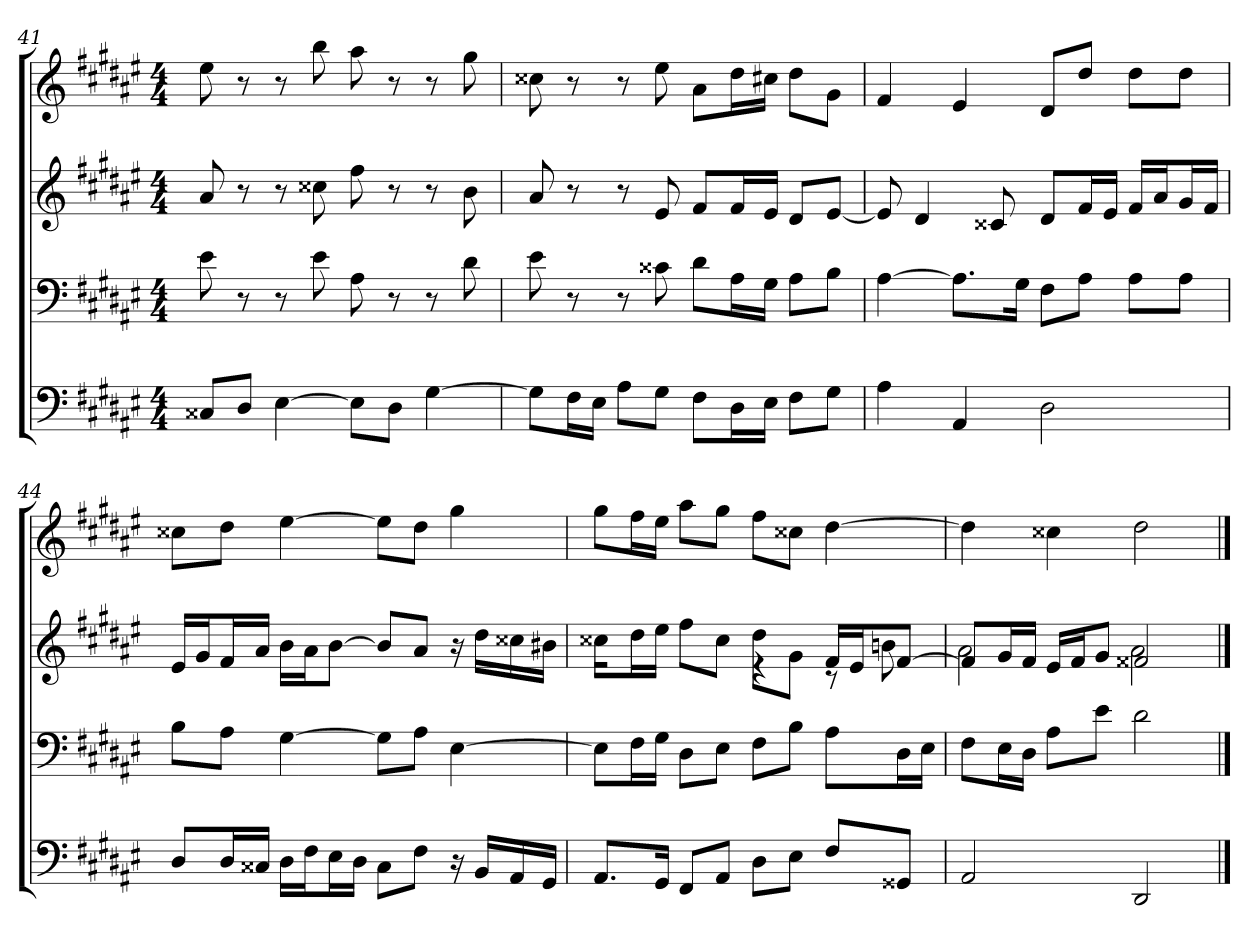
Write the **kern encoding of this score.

**kern	**kern	**kern	**kern
*part4	*part3	*part2	*part1
*staff4	*staff3	*staff2	*staff1
*clefF4	*clefF4	*clefG2	*clefG2
*k[f#c#g#d#a#e#]	*k[f#c#g#d#a#e#]	*k[f#c#g#d#a#e#]	*k[f#c#g#d#a#e#]
*d#:	*d#:	*d#:	*d#:
*M4/4	*M4/4	*M4/4	*M4/4
=41	=41	=41	=41
8C##X/L	8e#	8a#	8ee#
8D#/J	8r	8r	8r
[4E#	8r	8r	8r
.	8e#	8cc##X	8bb
8E#\L]	8A#	8ff#	8aa#
8D#\J	8r	8r	8r
[4G#	8r	8r	8r
.	8d#	8b	8gg#
=42	=42	=42	=42
8G#\L]	8e#	8a#	8cc##X
16F#\L	8r	8r	8r
16E#\JJ	.	.	.
8A#\L	8r	8r	8r
8G#\J	8c##X	8e#	8ee#
8F#\L	8d#\L	8f#/L	8a#\L
16D#\L	16A#\L	16f#/L	16dd#\L
16E#\JJ	16G#\JJ	16e#/JJ	16cc#X\JJ
8F#\L	8A#\L	8d#/L	8dd#\L
8G#\J	8B\J	[8e#/J	8g#\J
=43	=43	=43	=43
4A#	[4A#	8e#]	4f#
.	.	4d#	.
4AA#	8.A#\L]	.	4e#
.	.	8c##X	.
.	16G#\Jk	.	.
2D#	8F#\L	8d#/L	8d#/L
.	8A#\J	16f#/L	8dd#/J
.	.	16e#/JJ	.
.	8A#\L	16f#/LL	8dd#\L
.	.	16a#/J	.
.	8A#\J	16g#/L	8dd#\J
.	.	16f#/JJ	.
=44	=44	=44	=44
8D#/L	8B\L	16e#/LL	8cc##X\L
.	.	16g#/J	.
16D#/L	8A#\J	16f#/L	8dd#\J
16C##X/JJ	.	16a#/JJ	.
16D#\LL	[4G#	16b\LL	[4ee#
16F#\J	.	16a#\J	.
16E#\L	.	[8b\J	.
16D#\JJ	.	.	.
8C##\L	8G#\L]	8b/L]	8ee#\L]
8F#\J	8A#\J	8a#/J	8dd#\J
16r	[4E#	16r	4gg#
16BB/LL	.	16dd#\LL	.
16AA#/	.	16cc##X\	.
16GG#/JJ	.	16b#X\JJ	.
=45	=45	=45	=45
*	*	*^	*
8.AA#/L	8E#\L]	8cc##X\L	2re	8gg#\L
.	16F#\L	16dd#\L	.	16ff#\L
16GG#/Jk	16G#\JJ	16ee#\JJ	.	16ee#\JJ
8FF#/L	8D#\L	8ff#\L	.	8aa#\L
8AA#/J	8E#\J	8cc##\J	.	8gg#\J
8D#\L	8F#\L	8dd#\L	4re	8ff#\L
8E#\J	8B\J	8g#\J	.	8cc##X\J
8F#/L	8A#\L	16f#/LL	8rc	[4dd#
.	.	16e#/J	.	.
8GG##X/J	16D#\L	[8f#/J	8bn	.
.	16E#\JJ	.	.	.
=46	=46	=46	=46	=46
2AA#	8F#\L	8f#/L]	2a#	4dd#]
.	16E#\L	16g#/L	.	.
.	16D#\JJ	16f#/JJ	.	.
.	8A#\L	16e#/LL	.	4cc##X
.	.	16f#/J	.	.
.	8e#\J	8g#/J	.	.
2DD#	2d#	2f##X	2a#	2dd#
*	*	*v	*v	*
==	==	==	==
*-	*-	*-	*-
